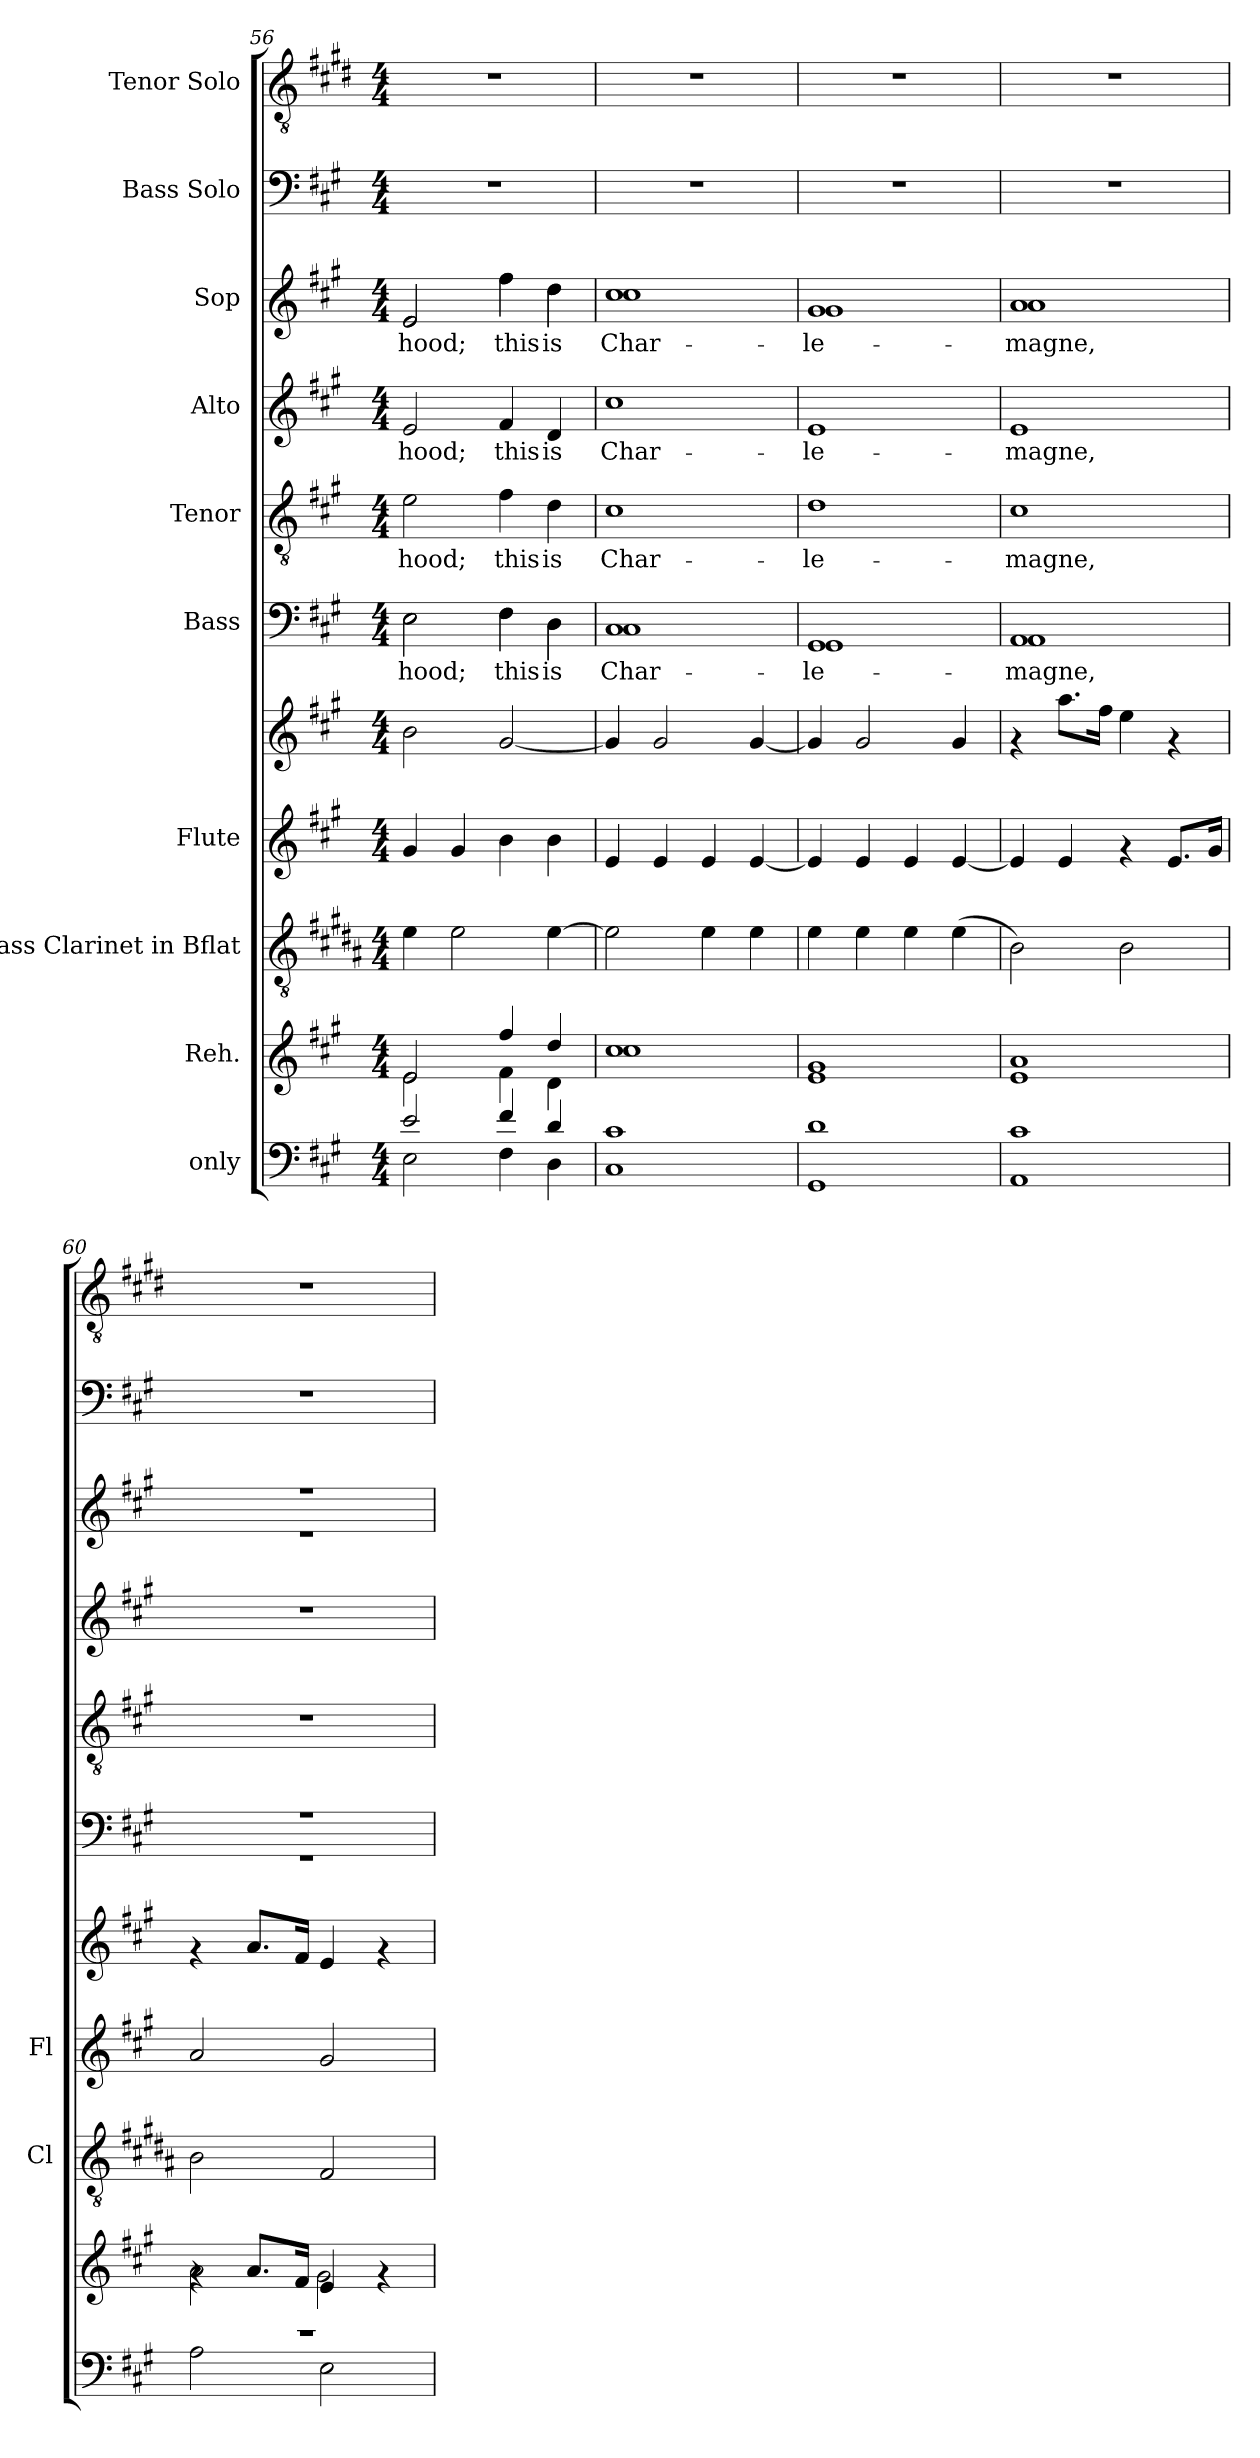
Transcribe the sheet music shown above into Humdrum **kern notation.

**kern	**kern	**kern	**kern	**kern	**kern	**text	**kern	**text	**kern	**text	**kern	**text	**kern	**kern
*part10	*part9	*part8	*part7	*part7	*part6	*part6	*part5	*part5	*part4	*part4	*part3	*part3	*part2	*part1
*staff11	*staff10	*staff9	*staff8	*staff7	*staff6	*staff6	*staff5	*staff5	*staff4	*staff4	*staff3	*staff3	*staff2	*staff1
*I"only	*I"Reh.	*I"Bass Clarinet in Bflat	*I"Flute	*	*I"Bass	*	*I"Tenor	*	*I"Alto	*	*I"Sop	*	*I"Bass Solo	*I"Tenor Solo
*	*	*I'Cl	*I'Fl	*	*	*	*	*	*	*	*	*	*	*
*clefF4	*clefG2	*clefGv2	*clefG2	*clefG2	*clefF4	*	*clefGv2	*	*clefG2	*	*clefG2	*	*clefF4	*clefGv2
*	*	*ITrd1c2	*	*	*	*	*	*	*	*	*	*	*	*ITrd4c7
*k[f#c#g#]	*k[f#c#g#]	*k[f#c#g#]	*k[f#c#g#]	*k[f#c#g#]	*k[f#c#g#]	*	*k[f#c#g#]	*	*k[f#c#g#]	*	*k[f#c#g#]	*	*k[f#c#g#]	*k[f#c#g#]
*A:	*A:	*A:	*A:	*A:	*A:	*	*A:	*	*A:	*	*A:	*	*A:	*A:
*M4/4	*M4/4	*M4/4	*M4/4	*M4/4	*M4/4	*	*M4/4	*	*M4/4	*	*M4/4	*	*M4/4	*M4/4
=56	=56	=56	=56	=56	=56	=56	=56	=56	=56	=56	=56	=56	=56	=56
*^	*^	*	*	*	*	*	*	*	*	*	*	*	*	*
!	!	!	!	!	!	!	!	!LO:LY:b:cj	!	!LO:LY:b:cj	!	!LO:LY:b:cj	!	!LO:LY:b:cj	!	!
*	*	*	*	*	*	*	*^	*	*	*	*	*	*^	*	*	*
2e/	2E\	2e/	2e\	4d\	4g#/	2b\	2E\	2E\	-hood;	2e\	-hood;	2e/	-hood;	2e/	2e/	-hood;	1r	1r
.	.	.	.	2d\	4g#/	.	.	.	.	.	.	.	.	.	.	.	.	.
!	!	!	!	!	!	!	!	!	!LO:LY:b:cj	!	!LO:LY:b:cj	!	!LO:LY:b:cj	!	!	!LO:LY:b:cj	!	!
4f#/	4F#\	4ff#/	4f#\	.	4b\	[<2g#/	4F#\	4F#\	this	4f#\	this	4f#/	this	4ff#\	4ff#\	this	.	.
!	!	!	!	!	!	!	!	!	!LO:LY:b:cj	!	!LO:LY:b:cj	!	!LO:LY:b:cj	!	!	!LO:LY:b:cj	!	!
4d/	4D\	4dd/	4d\	[>4d\	4b\	.	4D\	4D\	is	4d\	is	4d/	is	4dd\	4dd\	is	.	.
=57	=57	=57	=57	=57	=57	=57	=57	=57	=57	=57	=57	=57	=57	=57	=57	=57	=57	=57
!	!	!	!	!	!	!	!	!	!LO:LY:b:cj	!	!LO:LY:b:cj	!	!LO:LY:b:cj	!	!	!LO:LY:b:cj	!	!
1c#	1C#	1cc#	1cc#	2d\]	4e/	4g#/]	1C#	1C#	Char-	1c#	Char-	1cc#	Char-	1cc#	1cc#	Char-	1r	1r
.	.	.	.	.	4e/	2g#/	.	.	.	.	.	.	.	.	.	.	.	.
.	.	.	.	4d\	4e/	.	.	.	.	.	.	.	.	.	.	.	.	.
.	.	.	.	4d\	[<4e/	[<4g#/	.	.	.	.	.	.	.	.	.	.	.	.
=58	=58	=58	=58	=58	=58	=58	=58	=58	=58	=58	=58	=58	=58	=58	=58	=58	=58	=58
!	!	!	!	!	!	!	!	!	!LO:LY:b:cj	!	!LO:LY:b:cj	!	!LO:LY:b:cj	!	!	!LO:LY:b:cj	!	!
1d	1GG#	1g#	1e	4d\	4e/]	4g#/]	1GG#	1GG#	-le-	1d	-le-	1e	-le-	1g#	1g#	-le-	1r	1r
.	.	.	.	4d\	4e/	2g#/	.	.	.	.	.	.	.	.	.	.	.	.
.	.	.	.	4d\	4e/	.	.	.	.	.	.	.	.	.	.	.	.	.
.	.	.	.	(>4d\	[<4e/	4g#/	.	.	.	.	.	.	.	.	.	.	.	.
!!LO:PB:g=z
=59	=59	=59	=59	=59	=59	=59	=59	=59	=59	=59	=59	=59	=59	=59	=59	=59	=59	=59
!	!	!	!	!	!	!	!	!	!LO:LY:b:cj	!	!LO:LY:b:cj	!	!LO:LY:b:cj	!	!	!LO:LY:b:cj	!	!
1c#	1AA	1a	1e	2A\)	4e/]	4rf	1AA	1AA	-magne,	1c#	-magne,	1e	-magne,	1a	1a	-magne,	1r	1r
.	.	.	.	.	4e/	8.aa\L	.	.	.	.	.	.	.	.	.	.	.	.
.	.	.	.	.	.	16ff#\J	.	.	.	.	.	.	.	.	.	.	.	.
.	.	.	.	2A\	4rf	4ee\	.	.	.	.	.	.	.	.	.	.	.	.
.	.	.	.	.	8.e/L	4rf	.	.	.	.	.	.	.	.	.	.	.	.
.	.	.	.	.	16g#/J	.	.	.	.	.	.	.	.	.	.	.	.	.
=60	=60	=60	=60	=60	=60	=60	=60	=60	=60	=60	=60	=60	=60	=60	=60	=60	=60	=60
1r	2A\	4rf	2a\	2A\	2a/	4rf	1r	1r	.	1r	.	1r	.	1r	1r	.	1r	1r
.	.	8.a/L	.	.	.	8.a/L	.	.	.	.	.	.	.	.	.	.	.	.
.	.	16f#/J	.	.	.	16f#/J	.	.	.	.	.	.	.	.	.	.	.	.
.	2E\	4e/	2g#\	2E/	2g#/	4e/	.	.	.	.	.	.	.	.	.	.	.	.
.	.	4rf	.	.	.	4rf	.	.	.	.	.	.	.	.	.	.	.	.
*v	*v	*	*	*	*	*	*v	*v	*	*	*	*	*	*v	*v	*	*	*
*	*v	*v	*	*	*	*	*	*	*	*	*	*	*	*	*
=	=	=	=	=	=	=	=	=	=	=	=	=	=	=
*-	*-	*-	*-	*-	*-	*-	*-	*-	*-	*-	*-	*-	*-	*-
